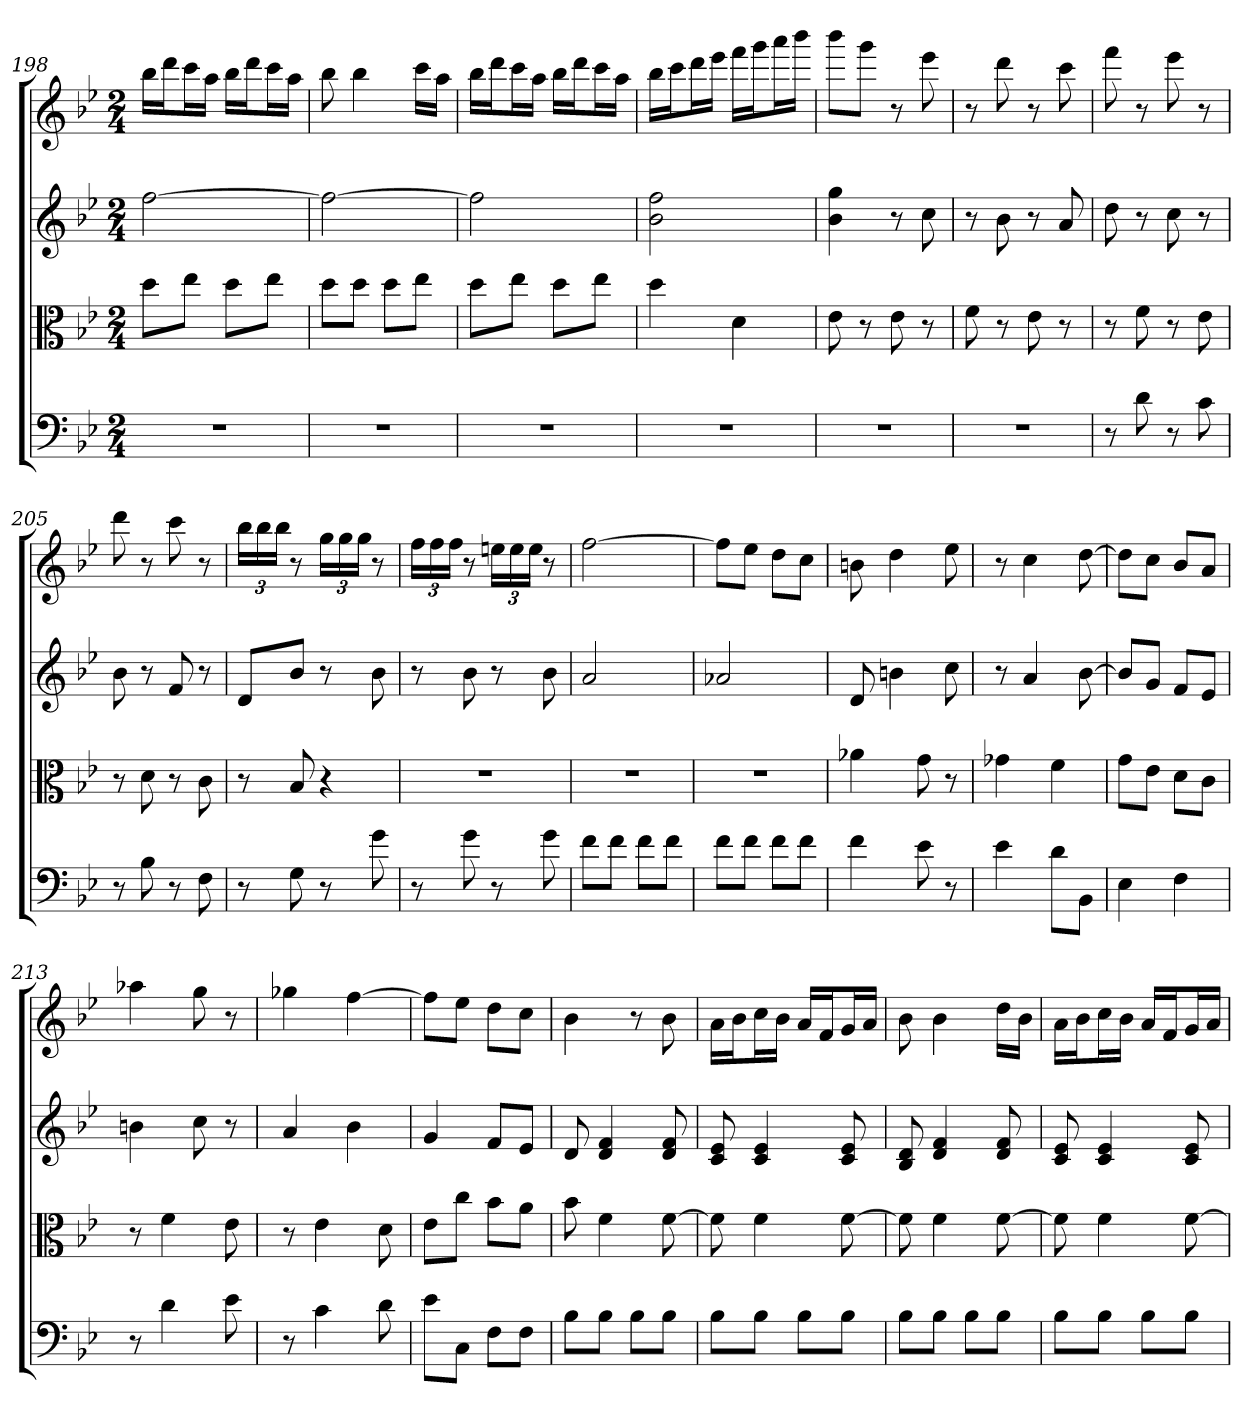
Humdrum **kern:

**kern	**kern	**kern	**kern
*part4	*part3	*part2	*part1
*staff4	*staff3	*staff2	*staff1
*clefF4	*clefC3	*	*
*k[b-e-]	*k[b-e-]	*k[b-e-]	*k[b-e-]
*B-:	*B-:	*B-:	*B-:
*M2/4	*M2/4	*M2/4	*M2/4
=198	=198	=198	=198
2r	8dd\L	[2ff	16bb-LL
.	.	.	16dddJ
.	8ee-\J	.	16cccL
.	.	.	16aaJJ
.	8dd\L	.	16bb-LL
.	.	.	16dddJ
.	8ee-\J	.	16cccL
.	.	.	16aaJJ
=199	=199	=199	=199
2r	8dd\L	2ff_	8bb-
.	8dd\J	.	4bb-
.	8dd\L	.	.
.	8ee-\J	.	16cccLL
.	.	.	16aaJJ
=200	=200	=200	=200
2r	8dd\L	2ff]	16bb-LL
.	.	.	16dddJ
.	8ee-\J	.	16cccL
.	.	.	16aaJJ
.	8dd\L	.	16bb-LL
.	.	.	16dddJ
.	8ee-\J	.	16cccL
.	.	.	16aaJJ
=201	=201	=201	=201
2r	4dd	2b- 2ff	16bb-LL
.	.	.	16cccJ
.	.	.	16dddL
.	.	.	16eee-JJ
.	4d	.	16fffLL
.	.	.	16gggJ
.	.	.	16aaaL
.	.	.	16bbb-JJ
=202	=202	=202	=202
2r	8e-	4b- 4gg	8bbb-L
.	8r	.	8gggJ
.	8e-	8r	8r
.	8r	8cc	8eee-
=203	=203	=203	=203
2r	8f	8r	8r
.	8r	8b-	8ddd
.	8e-	8r	8r
.	8r	8a	8ccc
=204	=204	=204	=204
8r	8r	8dd	8fff
8d	8f	8r	8r
8r	8r	8cc	8eee-
8c	8e-	8r	8r
=205	=205	=205	=205
8r	8r	8b-	8ddd
8B-	8d	8r	8r
8r	8r	8f	8ccc
8F	8c	8r	8r
=206	=206	=206	=206
8r	8r	8dL	24bb-LL
.	.	.	24bb-
.	.	.	24bb-JJ
8G	8B-	8b-J	8r
8r	4r	8r	24ggLL
.	.	.	24gg
.	.	.	24ggJJ
8g	.	8b-	8r
=207	=207	=207	=207
8r	2r	8r	24ffLL
.	.	.	24ff
.	.	.	24ffJJ
8g	.	8b-	8r
8r	.	8r	24eenLL
.	.	.	24ee
.	.	.	24eeJJ
8g	.	8b-	8r
=208	=208	=208	=208
8f\L	2r	2a	[2ff
8f\J	.	.	.
8f\L	.	.	.
8f\J	.	.	.
=209	=209	=209	=209
8f\L	2r	2a-X	8ffL]
8f\J	.	.	8ee-J
8f\L	.	.	8ddL
8f\J	.	.	8ccJ
=210	=210	=210	=210
4f	4a-X	8d	8bn
.	.	4bn	4dd
8e-	8g	.	.
8r	8r	8cc	8ee-
=211	=211	=211	=211
4e-	4g-X	8r	8r
.	.	4a	4cc
8d\L	4f	.	.
8BB-\J	.	[8b-	[8dd
=212	=212	=212	=212
4E-	8g\L	8b-L]	8ddL]
.	8e-\J	8gJ	8ccJ
4F	8d\L	8fL	8b-L
.	8c\J	8e-J	8aJ
=213	=213	=213	=213
8r	8r	4bn	4aa-X
4d	4f	.	.
.	.	8cc	8gg
8e-	8e-	8r	8r
=214	=214	=214	=214
8r	8r	4a	4gg-X
4c	4e-	.	.
.	.	4b-	[4ff
8d	8d	.	.
=215	=215	=215	=215
8e-\L	8e-\L	4g	8ffL]
8C\J	8cc\J	.	8ee-J
8F\L	8b-\L	8fL	8ddL
8F\J	8a\J	8e-J	8ccJ
=216	=216	=216	=216
8B-\L	8b-	8d	4b-
8B-\J	4f	4d 4f	.
8B-\L	.	.	8r
8B-\J	[8f	8d 8f	8b-
=217	=217	=217	=217
8B-\L	8f]	8c 8e-	16aLL
.	.	.	16b-J
8B-\J	4f	4c 4e-	16ccL
.	.	.	16b-JJ
8B-\L	.	.	16aLL
.	.	.	16fJ
8B-\J	[8f	8c 8e-	16gL
.	.	.	16aJJ
=218	=218	=218	=218
8B-\L	8f]	8B- 8d	8b-
8B-\J	4f	4d 4f	4b-
8B-\L	.	.	.
8B-\J	[8f	8d 8f	16ddLL
.	.	.	16b-JJ
=219	=219	=219	=219
8B-\L	8f]	8c 8e-	16aLL
.	.	.	16b-J
8B-\J	4f	4c 4e-	16ccL
.	.	.	16b-JJ
8B-\L	.	.	16aLL
.	.	.	16fJ
8B-\J	[8f	8c 8e-	16gL
.	.	.	16aJJ
=	=	=	=
*-	*-	*-	*-
